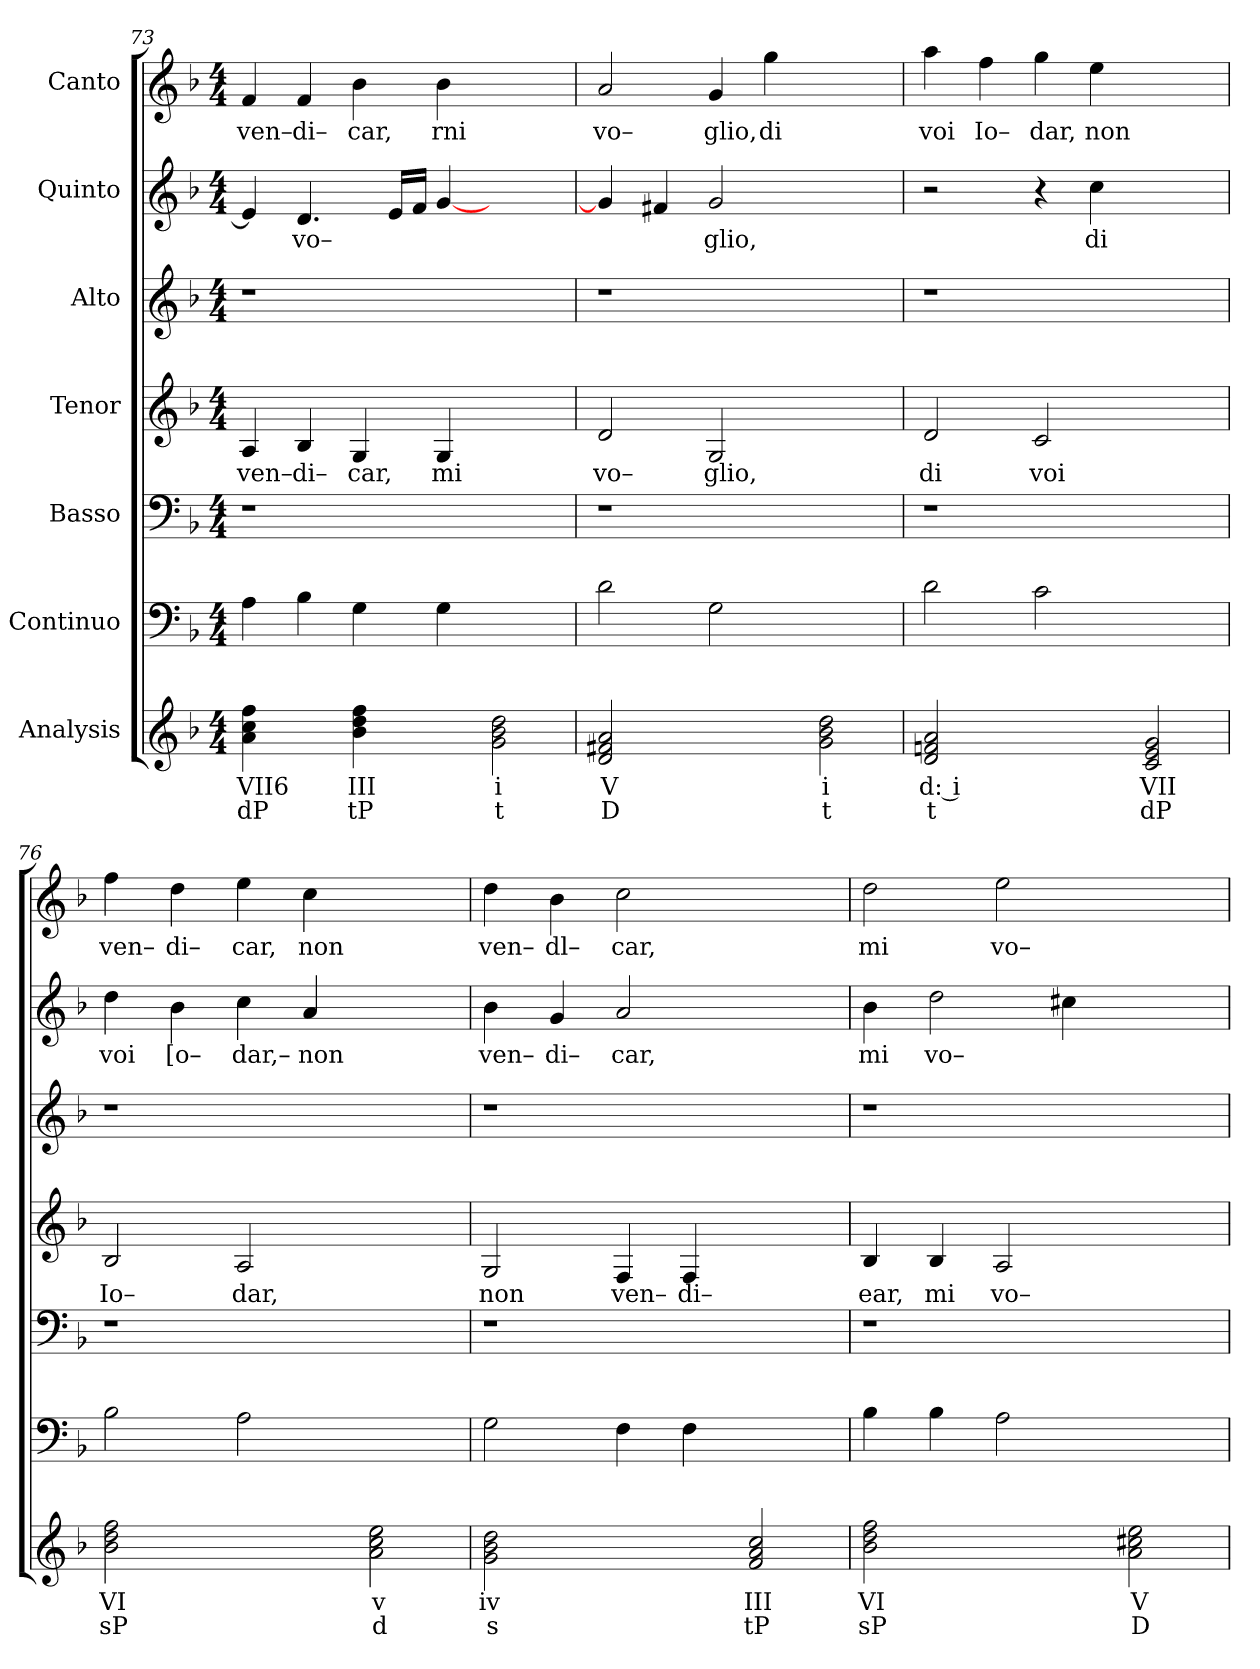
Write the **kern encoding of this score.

**kern	**text	**text	**kern	**kern	**kern	**text	**kern	**kern	**text	**kern	**text
*part7	*part7	*part7	*part6	*part5	*part4	*part4	*part3	*part2	*part2	*part1	*part1
*staff7	*staff7	*staff7	*staff6	*staff5	*staff4	*staff4	*staff3	*staff2	*staff2	*staff1	*staff1
*I"Analysis	*	*	*I"Continuo	*I"Basso	*I"Tenor	*	*I"Alto	*I"Quinto	*	*I"Canto	*
*	*	*	*clefF4	*clefF4	*clefG2	*	*clefG2	*clefG2	*	*clefG2	*
*k[b-]	*	*	*k[b-]	*k[b-]	*k[b-]	*	*k[b-]	*k[b-]	*	*k[b-]	*
*	*	*	*F:	*F:	*F:	*	*F:	*F:	*	*F:	*
*M4/4	*	*	*M4/4	*M4/4	*M4/4	*	*M4/4	*M4/4	*	*M4/4	*
=73	=73	=73	=73	=73	=73	=73	=73	=73	=73	=73	=73
!	!	!	!	!	!	!LO:LY:b	!	!	!	!	!
!	!	!	!	!	!	!	!	!	!	!	!LO:LY:b
4a 4cc 4ff	VII6	dP	4A\	1r	4A/	ven–	1r	4e/]	.	4f/	ven–
!	!	!	!	!	!	!LO:LY:b	!	!	!	!	!
!	!	!	!	!	!	!	!	!	!LO:LY:b	!	!
!	!	!	!	!	!	!	!	!	!	!	!LO:LY:b
4ryy	.	.	4B-\	.	4B-/	di–	.	4.d/	vo–	4f/	di–
!	!	!	!	!	!	!LO:LY:b	!	!	!	!	!
!	!	!	!	!	!	!	!	!	!	!	!LO:LY:b
4b- 4dd 4ff	III	tP	4G\	.	4G/	car,	.	.	.	4b-\	car,
.	.	.	.	.	.	.	.	16e/LL	.	.	.
.	.	.	.	.	.	.	.	16f/JJ	.	.	.
!	!	!	!	!	!	!LO:LY:b	!	!	!	!	!
!	!	!	!	!	!	!	!	!	!	!	!LO:LY:b
4ryy	.	.	4G\	.	4G/	mi	.	[4g/	.	4b-\	rni
2g 2b- 2dd	i	t	2ryy	2ryy	2ryy	.	2ryy	2ryy	.	2ryy	.
=74	=74	=74	=74	=74	=74	=74	=74	=74	=74	=74	=74
!	!	!	!	!	!	!LO:LY:b	!	!	!	!	!
!	!	!	!	!	!	!	!	!	!	!	!LO:LY:b
2d 2f#X 2a	V	D	2d\	1r	2d/	vo–	1r	4g/]	.	2a/	vo–
.	.	.	.	.	.	.	.	4f#X/	.	.	.
!	!	!	!	!	!	!LO:LY:b	!	!	!	!	!
!	!	!	!	!	!	!	!	!	!LO:LY:b	!	!
!	!	!	!	!	!	!	!	!	!	!	!LO:LY:b
2ryy	.	.	2G\	.	2G/	glio,	.	2g/	glio,	4g/	glio,
!	!	!	!	!	!	!	!	!	!	!	!LO:LY:b
.	.	.	.	.	.	.	.	.	.	4gg\	di
2g 2b- 2dd	i	t	2ryy	2ryy	2ryy	.	2ryy	2ryy	.	2ryy	.
=75	=75	=75	=75	=75	=75	=75	=75	=75	=75	=75	=75
!	!	!	!	!	!	!LO:LY:b	!	!	!	!	!
!	!	!	!	!	!	!	!	!	!	!	!LO:LY:b
2d 2fn 2a	d: i	t	2d\	1r	2d/	di	1r	2r	.	4aa\	voi
!	!	!	!	!	!	!	!	!	!	!	!LO:LY:b
.	.	.	.	.	.	.	.	.	.	4ff\	Io–
!	!	!	!	!	!	!LO:LY:b	!	!	!	!	!
!	!	!	!	!	!	!	!	!	!	!	!LO:LY:b
2ryy	.	.	2c\	.	2c/	voi	.	4r	.	4gg\	dar,
!	!	!	!	!	!	!	!	!	!LO:LY:b	!	!
!	!	!	!	!	!	!	!	!	!	!	!LO:LY:b
.	.	.	.	.	.	.	.	4cc\	di	4ee\	non
2c 2e 2g	VII	dP	2ryy	2ryy	2ryy	.	2ryy	2ryy	.	2ryy	.
=76	=76	=76	=76	=76	=76	=76	=76	=76	=76	=76	=76
!	!	!	!	!	!	!LO:LY:b	!	!	!	!	!
!	!	!	!	!	!	!	!	!	!LO:LY:b	!	!
!	!	!	!	!	!	!	!	!	!	!	!LO:LY:b
2b- 2dd 2ff	VI	sP	2B-\	1r	2B-/	Io–	1r	4dd\	voi	4ff\	ven–
!	!	!	!	!	!	!	!	!	!LO:LY:b	!	!
!	!	!	!	!	!	!	!	!	!	!	!LO:LY:b
.	.	.	.	.	.	.	.	4b-\	[o–	4dd\	di–
!	!	!	!	!	!	!LO:LY:b	!	!	!	!	!
!	!	!	!	!	!	!	!	!	!LO:LY:b	!	!
!	!	!	!	!	!	!	!	!	!	!	!LO:LY:b
2ryy	.	.	2A\	.	2A/	dar,	.	4cc\	dar,–	4ee\	car,
!	!	!	!	!	!	!	!	!	!LO:LY:b	!	!
!	!	!	!	!	!	!	!	!	!	!	!LO:LY:b
.	.	.	.	.	.	.	.	4a/	non	4cc\	non
2a 2cc 2ee	v	d	2ryy	2ryy	2ryy	.	2ryy	2ryy	.	2ryy	.
=77	=77	=77	=77	=77	=77	=77	=77	=77	=77	=77	=77
!	!	!	!	!	!	!LO:LY:b	!	!	!	!	!
!	!	!	!	!	!	!	!	!	!LO:LY:b	!	!
!	!	!	!	!	!	!	!	!	!	!	!LO:LY:b
2g 2b- 2dd	iv	s	2G\	1r	2G/	non	1r	4b-\	ven–	4dd\	ven–
!	!	!	!	!	!	!	!	!	!LO:LY:b	!	!
!	!	!	!	!	!	!	!	!	!	!	!LO:LY:b
.	.	.	.	.	.	.	.	4g/	di–	4b-\	dl–
!	!	!	!	!	!	!LO:LY:b	!	!	!	!	!
!	!	!	!	!	!	!	!	!	!LO:LY:b	!	!
!	!	!	!	!	!	!	!	!	!	!	!LO:LY:b
2ryy	.	.	4F\	.	4F/	ven–	.	2a/	car,	2cc\	car,
!	!	!	!	!	!	!LO:LY:b	!	!	!	!	!
.	.	.	4F\	.	4F/	di–	.	.	.	.	.
2f 2a 2cc	III	tP	2ryy	2ryy	2ryy	.	2ryy	2ryy	.	2ryy	.
=78	=78	=78	=78	=78	=78	=78	=78	=78	=78	=78	=78
!	!	!	!	!	!	!LO:LY:b	!	!	!	!	!
!	!	!	!	!	!	!	!	!	!LO:LY:b	!	!
!	!	!	!	!	!	!	!	!	!	!	!LO:LY:b
2b- 2dd 2ff	VI	sP	4B-\	1r	4B-/	ear,	1r	4b-\	mi	2dd\	mi
!	!	!	!	!	!	!LO:LY:b	!	!	!	!	!
!	!	!	!	!	!	!	!	!	!LO:LY:b	!	!
.	.	.	4B-\	.	4B-/	mi	.	2dd\	vo–	.	.
!	!	!	!	!	!	!LO:LY:b	!	!	!	!	!
!	!	!	!	!	!	!	!	!	!	!	!LO:LY:b
2ryy	.	.	2A\	.	2A/	vo–	.	.	.	2ee\	vo–
.	.	.	.	.	.	.	.	4cc#X\	.	.	.
2a 2cc#X 2ee	V	D	2ryy	2ryy	2ryy	.	2ryy	2ryy	.	2ryy	.
=	=	=	=	=	=	=	=	=	=	=	=
*-	*-	*-	*-	*-	*-	*-	*-	*-	*-	*-	*-
